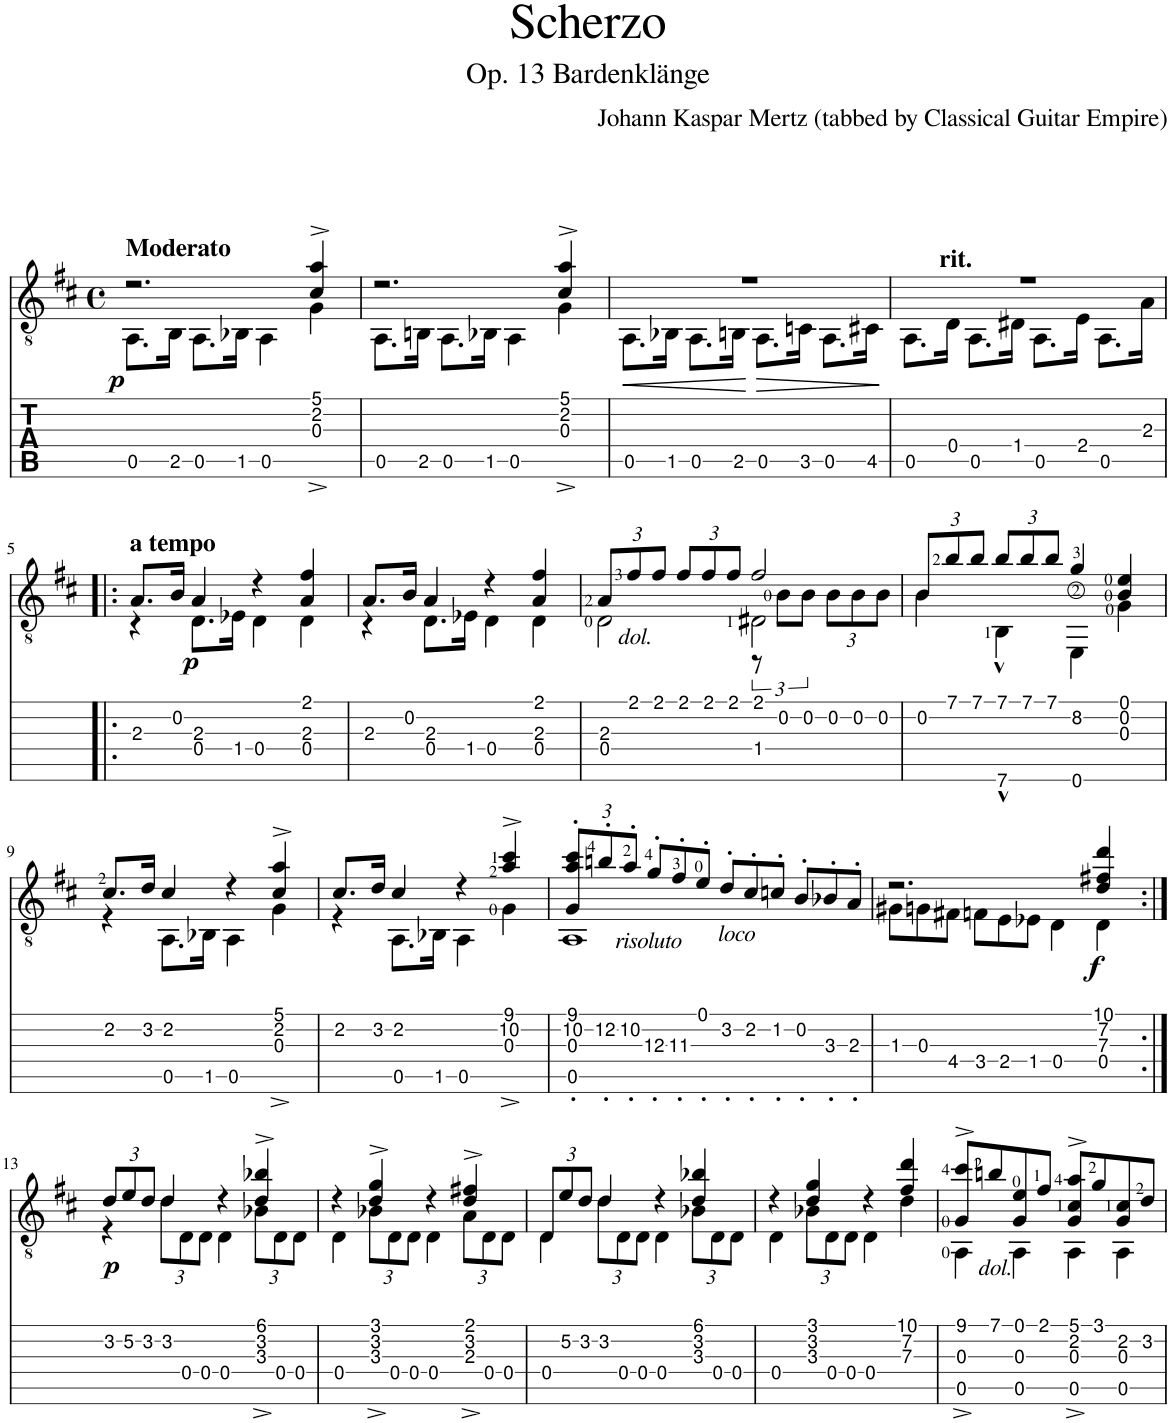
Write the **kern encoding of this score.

**kern	**kern	**dynam
*part1	*part1	*part1
*staff2	*staff1	*staff1/2
*I"Guitar	*	*
*I'Guit.	*	*
*stria6	*	*
*	*clefGv2	*
*k[f#c#]	*k[f#c#]	*
*M4/4	*M4/4	*
*met(c)	*met(c)	*
=1	=1	=1
*^	*^	*
!	!	!LO:TX:a:B:t=Moderato	!	!
!	!	!	!	!LO:DY:b
2.r	8.AAL	2.r	8.AA\L	p
.	16BBJk	.	16BB\Jk	.
.	8.AAL	.	8.AA\L	.
.	16BB-Jk	.	16BB-X\Jk	.
.	4AA	.	4AA\	.
4c#^ 4a^	4G	4c#/^ 4a/^	4G\	.
=2	=2	=2	=2	=2
2.r	8.AAL	2.r	8.AA\L	.
.	16BBnJk	.	16BBn\Jk	.
.	8.AAL	.	8.AA\L	.
.	16BB-Jk	.	16BB-X\Jk	.
.	4AA	.	4AA\	.
4c#^ 4a^	4G	4c#/^ 4a/^	4G\	.
=3	=3	=3	=3	=3
!	!	!	!	!LO:HP:b
1r	8.AAL	1r	8.AA\L	<
.	16BB-Jk	.	16BB-X\Jk	.
.	8.AAL	.	8.AA\L	.
.	16BBJk	.	16BBn\Jk	.
.	8.AAL	.	8.AA\L	[
.	16CJk	.	16Cn\Jk	.
.	8.AAL	.	8.AA\L	.
.	16C#Jk	.	16C#X\Jk	.
=4	=4	=4	=4	=4
1r	8.AAL	1r	8.AA\L	.
!	!	!	!LO:TX:a:B:t=rit.	!
.	16DJk	.	16D\Jk	.
.	8.AAL	.	8.AA\L	.
.	16D#Jk	.	16D#X\Jk	.
.	8.AAL	.	8.AA\L	.
.	16EJk	.	16E\Jk	.
.	8.AAL	.	8.AA\L	.
.	16AJk	.	16A\Jk	.
!!LO:LB:g=z	!!
=5!|:	=5!|:	=5!|:	=5!|:	=5!|:
!	!	!LO:TX:a:B:t=a tempo	!	!
8.AL	4r	8.A/L	4r	.
16BJk	.	16B/Jk	.	.
!	!	!	!	!LO:DY:b
4A	8.DL	4A/	8.D\L	p
.	16E-Jk	.	16E-X\Jk	.
4r	4D	4r	4D\	.
4A 4f#	4D	4A/ 4f#/	4D\	.
=6	=6	=6	=6	=6
8.AL	4r	8.A/L	4r	.
16BJk	.	16B/Jk	.	.
4A	8.DL	4A/	8.D\L	.
.	16E-XJk	.	16E-X\Jk	.
4r	4D	4r	4D\	.
4A 4f#	4D	4A/ 4f#/	4D\	.
*v	*v	*	*	*
*	*v	*v	*
=7	=7	=7
*Xbrackettup	*Xbrackettup	*
*^	*^	*
*	*^	*	*^	*
12AL	2D	2r	12A/L	2D\	2ryy	.
!	!	!	!LO:TX:b:i:t=dol.	!	!	!
12f#	.	.	12f#/	.	.	.
12f#J	.	.	12f#/J	.	.	.
12f#L	.	.	12f#/L	.	.	.
12f#	.	.	12f#/	.	.	.
12f#J	.	.	12f#/J	.	.	.
*	*	*	*	*	*brackettup	*
2f#	2D#	12r	2f#/	2D#X\	12r	.
.	.	12BL	.	.	12B\L	.
.	.	12BJ	.	.	12B\J	.
*	*	*	*	*	*Xbrackettup	*
.	.	12BL	.	.	12B\L	.
.	.	12B	.	.	12B\	.
.	.	12BJ	.	.	12B\J	.
*	*v	*v	*	*	*	*
*	*	*	*v	*v	*
=8	=8	=8	=8	=8
12BL	4B	12B/L	4B\	.
12b	.	12b/	.	.
12bJ	.	12b/J	.	.
12bL	4BB^^^	12b/L	4BB^^^\	.
12b	.	12b/	.	.
12bJ	.	12b/J	.	.
4g	4EE	4g/	4EE\	.
4B 4e	4G	4B/ 4e/	4G\	.
!!LO:LB:g=z	!!
=9	=9	=9	=9	=9
8.c#L	4r	8.c#/L	4r	.
16dJk	.	16d/Jk	.	.
4c#	8.AAL	4c#/	8.AA\L	.
.	16BB-Jk	.	16BB-X\Jk	.
4r	4AA	4r	4AA\	.
4c#^ 4a^	4G	4c#/^ 4a/^	4G\	.
=10	=10	=10	=10	=10
8.c#L	4r	8.c#/L	4r	.
16dJk	.	16d/Jk	.	.
4c#	8.AAL	4c#/	8.AA\L	.
.	16BB-XJk	.	16BB-X\Jk	.
4r	4AA	4r	4AA\	.
4a^ 4cc#^	4G	4a/^ 4cc#/^	4G\	.
=11	=11	=11	=11	=11
12G'\ 12a'\ 12cc#'\L	1AA	12G/' 12a/' 12cc#/'L	1AA	.
12bn'	.	12bn'/	.	.
!	!	!LO:TX:b:i:t=risoluto	!	!
12a'J	.	12a'/J	.	.
12g'L	.	12g'/L	.	.
12f#'	.	12f#'/	.	.
12e'J	.	12e'/J	.	.
!	!	!LO:TX:b:i:t=loco	!	!
12d'L	.	12d'/L	.	.
12c#'	.	12c#'/	.	.
12c'J	.	12cn'/J	.	.
12B'L	.	12B'/L	.	.
12B-'	.	12B-X'/	.	.
12A'J	.	12A'/J	.	.
=12	=12	=12	=12	=12
2.r	12G#L	2.r	12G#X\L	.
.	12G	.	12Gn\	.
.	12F#XJ	.	12F#X\J	.
.	12FL	.	12Fn\L	.
.	12E	.	12E\	.
.	12E-J	.	12E-X\J	.
.	4D	.	4D\	.
!	!	!	!	!LO:DY:b
4d 4f#X 4dd	4D	4d/ 4f#X/ 4dd/	4D\	f
!!LO:LB:g=z	!!
=13:|!	=13:|!	=13:|!	=13:|!	=13:|!
!	!	!	!	!LO:DY:b
12dL	4r	12d/L	4r	p
12e	.	12e/	.	.
12dJ	.	12d/J	.	.
4d	12dL	4d/	12d\L	.
.	12D	.	12D\	.
.	12DJ	.	12D\J	.
4r	4D	4r	4D\	.
4d^ 4b-^	12B-L	4d/^ 4b-X/^	12B-X\L	.
.	12D	.	12D\	.
.	12DJ	.	12D\J	.
=14	=14	=14	=14	=14
4r	4D	4r	4D\	.
4d^ 4g^	12B-L	4d/^ 4g/^	12B-X\L	.
.	12D	.	12D\	.
.	12DJ	.	12D\J	.
4r	4D	4r	4D\	.
4d^ 4f#X^	12AL	4d/^ 4f#X/^	12A\L	.
.	12D	.	12D\	.
.	12DJ	.	12D\J	.
=15	=15	=15	=15	=15
12DL	4D	12D/L	4D\	.
12e	.	12e/	.	.
12dJ	.	12d/J	.	.
4d	12dL	4d/	12d\L	.
.	12D	.	12D\	.
.	12DJ	.	12D\J	.
4r	4D	4r	4D\	.
4d 4b-X	12B-XL	4d/ 4b-X/	12B-X\L	.
.	12D	.	12D\	.
.	12DJ	.	12D\J	.
=16	=16	=16	=16	=16
4r	4D	4r	4D\	.
4d 4g	12B-XL	4d/ 4g/	12B-X\L	.
.	12D	.	12D\	.
.	12DJ	.	12D\J	.
4r	4D	4r	4D\	.
4f# 4dd	4d	4f#/ 4dd/	4d\	.
=17	=17	=17	=17	=17
8G^\ 8cc#^\L	4AA	8G/^ 8cc#/^L	4AA\	.
!	!	!LO:TX:b:i:t=dol.	!	!
8bnJ	.	8bn/	.	.
8G\ 8e\L	4AA	8G/ 8e/	4AA\	.
8f#J	.	8f#/J	.	.
8G^\ 8c#^\ 8a^\L	4AA	8G/^ 8c#/^ 8a/^L	4AA\	.
8gJ	.	8g/	.	.
8G\ 8c#\L	4AA	8G/ 8c#/	4AA\	.
8dJ	.	8d/J	.	.
*v	*v	*	*	*
*	*v	*v	*
=	=	=
*-	*-	*-
